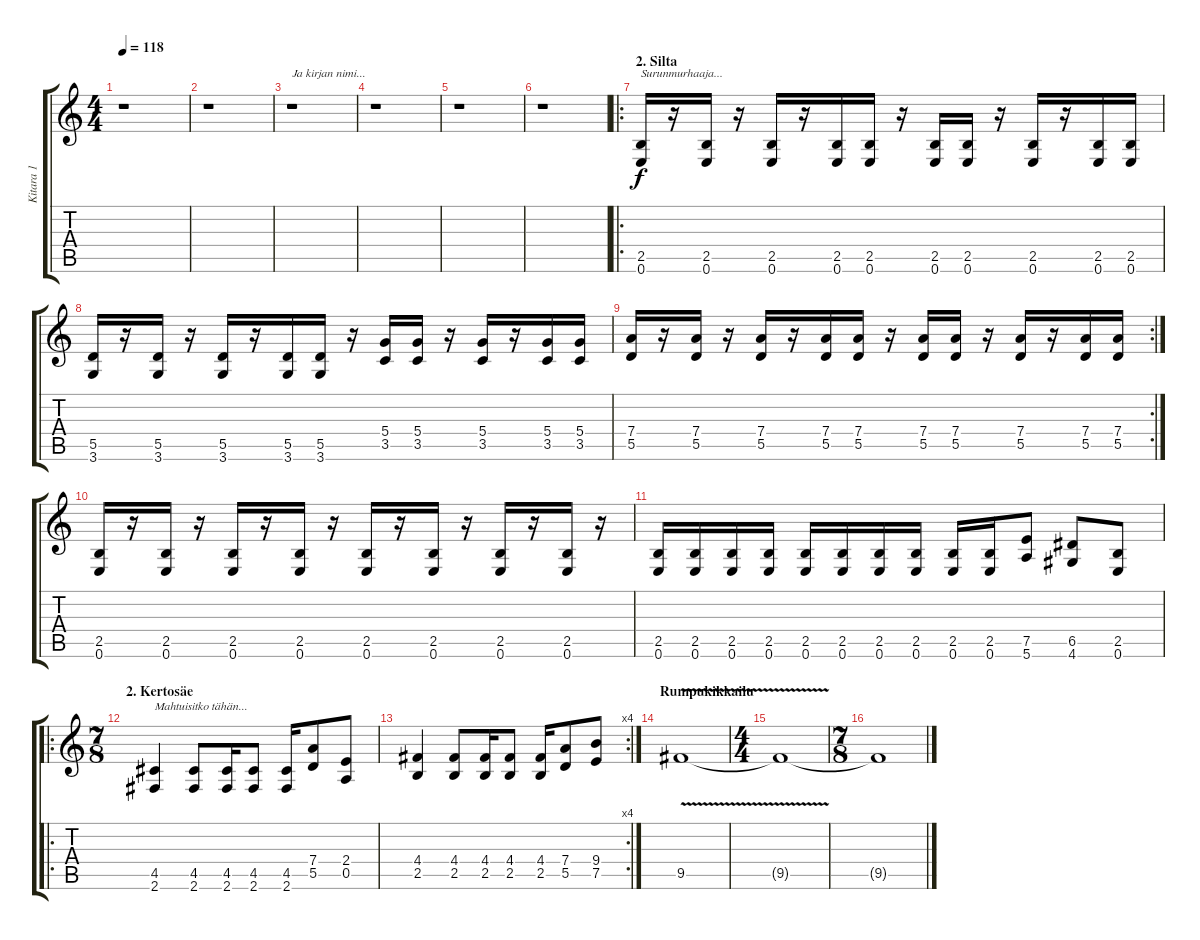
\track ("Kitara 1" "Kitara 1") {instrument distortionguitar}
\staff {score tabs}
\tuning (E4 B3 G3 D3 A2 E2) {hide}
\ts (4 4)
\tempo 118
\clef g2
\ks c
r.1{dy f} |
r.1 |
r.1{txt "Ja kirjan nimi..."} |
r.1 |
r.1 |
r.1 |
\ro
\section ("" "2. Silta")
(2.5 0.6).16{txt "Surunmurhaaja..." volume 13} r.16 (2.5 0.6).16 r.16 (2.5 0.6).16 r.16 (2.5 0.6).16 (2.5 0.6).16 r.16 (2.5 0.6).16 (2.5 0.6).16 r.16 (2.5 0.6).16 r.16 (2.5 0.6).16 (2.5 0.6).16 |
(5.5 3.6).16 r.16 (5.5 3.6).16 r.16 (5.5 3.6).16 r.16 (5.5 3.6).16 (5.5 3.6).16 r.16 (5.4 3.5).16 (5.4 3.5).16 r.16 (5.4 3.5).16 r.16 (5.4 3.5).16 (5.4 3.5).16 |
\rc 2
(7.4 5.5).16 r.16 (7.4 5.5).16 r.16 (7.4 5.5).16 r.16 (7.4 5.5).16 (7.4 5.5).16 r.16 (7.4 5.5).16 (7.4 5.5).16 r.16 (7.4 5.5).16 r.16 (7.4 5.5).16 (7.4 5.5).16 |
(2.5 0.6).16{volume 13} r.16 (2.5 0.6).16 r.16 (2.5 0.6).16 r.16 (2.5 0.6).16 r.16 (2.5 0.6).16 r.16 (2.5 0.6).16 r.16 (2.5 0.6).16 r.16 (2.5 0.6).16 r.16 |
(2.5 0.6).16 (2.5 0.6).16 (2.5 0.6).16 (2.5 0.6).16 (2.5 0.6).16 (2.5 0.6).16 (2.5 0.6).16 (2.5 0.6).16 (2.5 0.6).16 (2.5 0.6).16 (7.5 5.6).8 (6.5 4.6).8 (2.5 0.6).8 |
\ro
\ts (7 8)
\section ("" "2. Kertosäe")
(4.5 2.6).4{txt "Mahtuisitko tähän..."} (4.5 2.6).8 (4.5 2.6).16 (4.5 2.6).8 (4.5 2.6).16 (7.4 5.5).8 (2.4 0.5).8 |
\rc 4
(4.4 2.5).4 (4.4 2.5).8 (4.4 2.5).16 (4.4 2.5).8 (4.4 2.5).16 (7.4 5.5).8 (9.4 7.5).8 |
\section ("" "Rumpukikkailu")
9.5{v}.1 |
\ts (4 4)
9.5{t}.1 |
\ts (7 8)
9.5{t}.1
